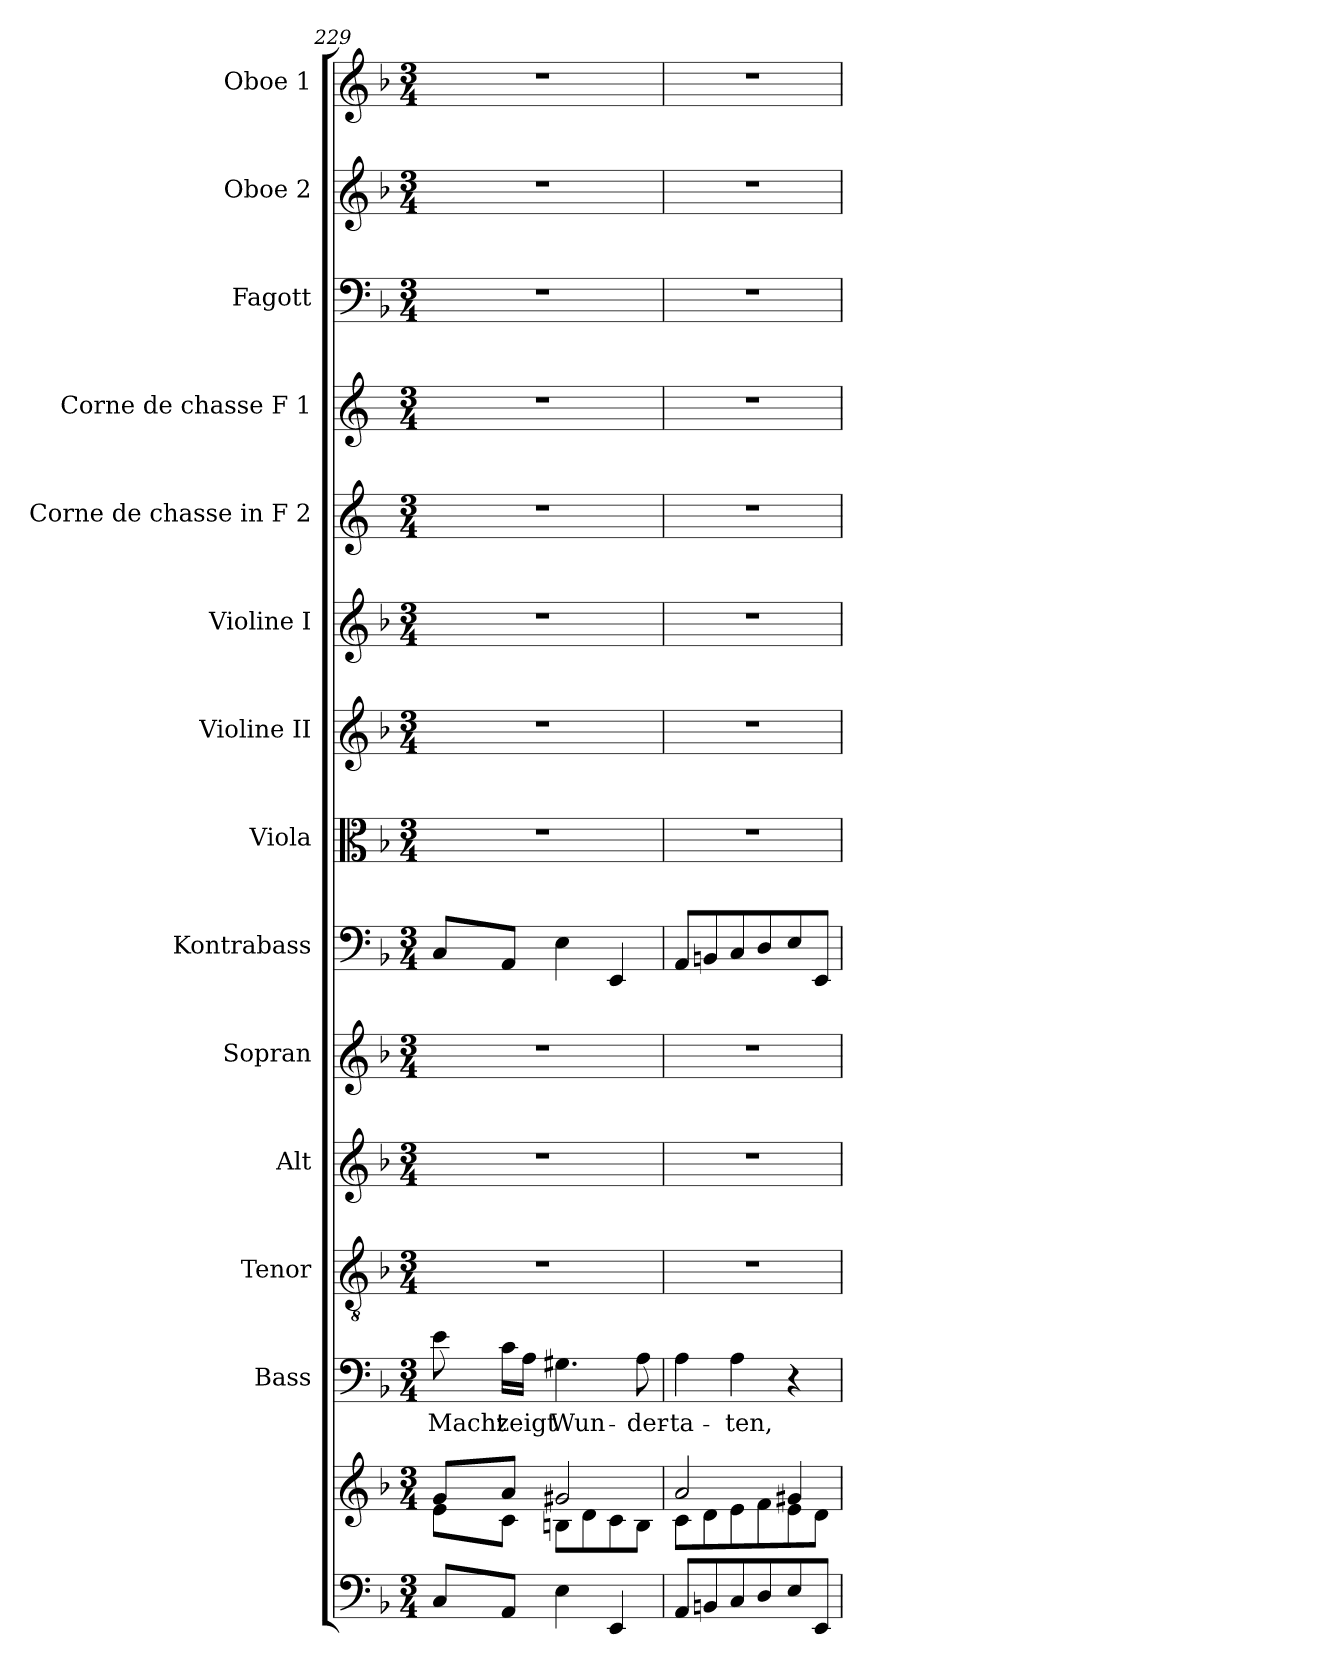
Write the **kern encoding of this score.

**kern	**kern	**kern	**text	**kern	**kern	**kern	**kern	**kern	**kern	**kern	**kern	**kern	**kern	**kern	**kern
*part14	*part14	*part13	*part13	*part12	*part11	*part10	*part9	*part8	*part7	*part6	*part5	*part4	*part3	*part2	*part1
*staff15	*staff14	*staff13	*staff13	*staff12	*staff11	*staff10	*staff9	*staff8	*staff7	*staff6	*staff5	*staff4	*staff3	*staff2	*staff1
*	*	*I"Bass	*	*I"Tenor	*I"Alt	*I"Sopran	*I"Kontrabass	*I"Viola	*I"Violine II	*I"Violine I	*I"Corne de chasse in F 2	*I"Corne de chasse F 1	*I"Fagott	*I"Oboe 2	*I"Oboe 1
*	*	*I'B.	*	*I'T.	*I'A.	*I'S.	*I'Kb.	*I'Vla.	*I'Vl. II	*I'Vl. I	*	*	*I'Fg.	*I'Ob. 2	*I'Ob. 1
*clefF4	*clefG2	*clefF4	*	*clefGv2	*clefG2	*clefG2	*clefF4	*clefC3	*clefG2	*clefG2	*clefG2	*clefG2	*clefF4	*clefG2	*clefG2
*	*	*	*	*	*	*	*ITrd7c12	*	*	*	*ITrd4c7	*ITrd4c7	*	*	*
*k[b-]	*k[b-]	*k[b-]	*	*k[b-]	*k[b-]	*k[b-]	*k[b-]	*k[b-]	*k[b-]	*k[b-]	*k[b-]	*k[b-]	*k[b-]	*k[b-]	*k[b-]
*F:	*F:	*F:	*	*F:	*F:	*F:	*F:	*F:	*F:	*F:	*F:	*F:	*F:	*F:	*F:
*M3/4	*M3/4	*M3/4	*	*M3/4	*M3/4	*M3/4	*M3/4	*M3/4	*M3/4	*M3/4	*M3/4	*M3/4	*M3/4	*M3/4	*M3/4
=229	=229	=229	=229	=229	=229	=229	=229	=229	=229	=229	=229	=229	=229	=229	=229
*	*^	*	*	*	*	*	*	*	*	*	*	*	*	*	*
!	!	!	!	!LO:LY:b	!	!	!	!	!	!	!	!	!	!	!	!
8C/L	8g/L	8e\L	8e\	Macht	2.r	2.r	2.r	8CC/L	2.r	2.r	2.r	2.r	2.r	2.r	2.r	2.r
!	!	!	!	!LO:LY:b	!	!	!	!	!	!	!	!	!	!	!	!
8AA/J	8a/J	8c\J	16c\LL	zeigt	.	.	.	8AAA/J	.	.	.	.	.	.	.	.
.	.	.	16A\JJ	.	.	.	.	.	.	.	.	.	.	.	.	.
!	!	!	!	!LO:LY:b	!	!	!	!	!	!	!	!	!	!	!	!
4E\	2g#X/	8Bn\L	4.G#X\	Wun-	.	.	.	4EE\	.	.	.	.	.	.	.	.
.	.	8d\	.	.	.	.	.	.	.	.	.	.	.	.	.	.
4EE/	.	8c\	.	.	.	.	.	4EEE/	.	.	.	.	.	.	.	.
!	!	!	!	!LO:LY:b	!	!	!	!	!	!	!	!	!	!	!	!
.	.	8B\J	8A\	-der-	.	.	.	.	.	.	.	.	.	.	.	.
=230	=230	=230	=230	=230	=230	=230	=230	=230	=230	=230	=230	=230	=230	=230	=230	=230
!	!	!	!	!LO:LY:b	!	!	!	!	!	!	!	!	!	!	!	!
8AA/L	2a/	8c\L	4A\	-ta-	2.r	2.r	2.r	8AAA/L	2.r	2.r	2.r	2.r	2.r	2.r	2.r	2.r
8BBn/	.	8d\	.	.	.	.	.	8BBBn/	.	.	.	.	.	.	.	.
!	!	!	!	!LO:LY:b	!	!	!	!	!	!	!	!	!	!	!	!
8C/	.	8e\	4A\	-ten,	.	.	.	8CC/	.	.	.	.	.	.	.	.
8D/	.	8f\	.	.	.	.	.	8DD/	.	.	.	.	.	.	.	.
8E/	4g#X/	8e\	4r	.	.	.	.	8EE/	.	.	.	.	.	.	.	.
8EE/J	.	8d\J	.	.	.	.	.	8EEE/J	.	.	.	.	.	.	.	.
*	*v	*v	*	*	*	*	*	*	*	*	*	*	*	*	*	*
=	=	=	=	=	=	=	=	=	=	=	=	=	=	=	=
*-	*-	*-	*-	*-	*-	*-	*-	*-	*-	*-	*-	*-	*-	*-	*-
